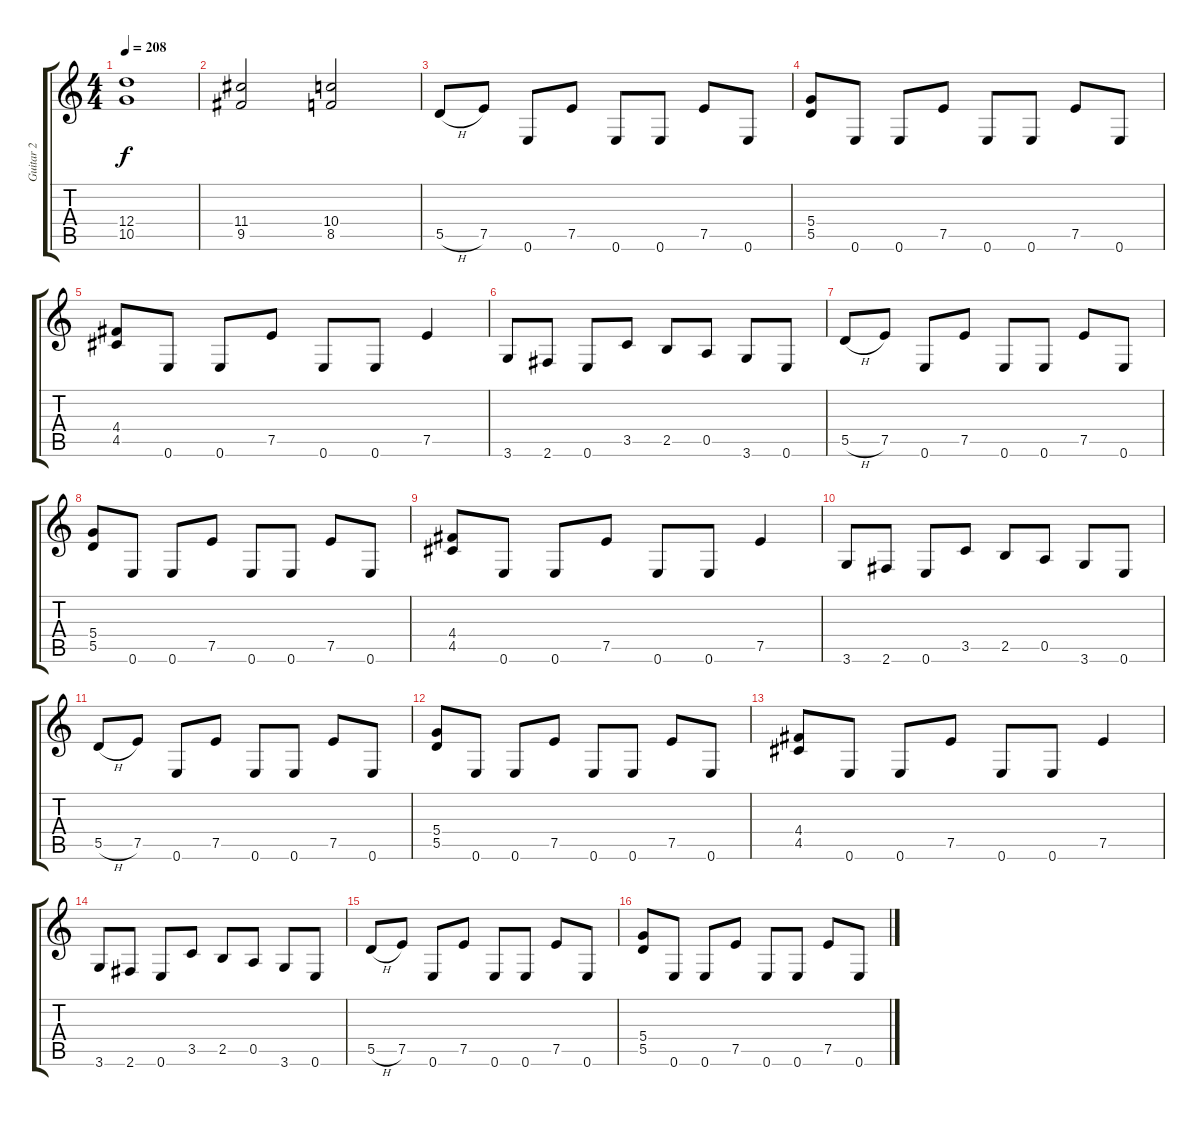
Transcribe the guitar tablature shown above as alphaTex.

\track ("Guitar 2" "Guitar 2") {instrument overdrivenguitar}
\staff {score tabs}
\tuning (E4 B3 G3 D3 A2 E2) {hide}
\ts (4 4)
\tempo 208
\clef g2
\ks c
(12.4 10.5).1{dy f} |
(11.4 9.5).2 (10.4 8.5).2 |
5.5{h}.8 7.5.8 0.6.8 7.5.8 0.6.8 0.6.8 7.5.8 0.6.8 |
(5.4 5.5).8 0.6.8 0.6.8 7.5.8 0.6.8 0.6.8 7.5.8 0.6.8 |
(4.4 4.5).8 0.6.8 0.6.8 7.5.8 0.6.8 0.6.8 7.5.4 |
3.6.8 2.6.8 0.6.8 3.5.8 2.5.8 0.5.8 3.6.8 0.6.8 |
5.5{h}.8 7.5.8 0.6.8 7.5.8 0.6.8 0.6.8 7.5.8 0.6.8 |
(5.4 5.5).8 0.6.8 0.6.8 7.5.8 0.6.8 0.6.8 7.5.8 0.6.8 |
(4.4 4.5).8 0.6.8 0.6.8 7.5.8 0.6.8 0.6.8 7.5.4 |
3.6.8 2.6.8 0.6.8 3.5.8 2.5.8 0.5.8 3.6.8 0.6.8 |
5.5{h}.8 7.5.8 0.6.8 7.5.8 0.6.8 0.6.8 7.5.8 0.6.8 |
(5.4 5.5).8 0.6.8 0.6.8 7.5.8 0.6.8 0.6.8 7.5.8 0.6.8 |
(4.4 4.5).8 0.6.8 0.6.8 7.5.8 0.6.8 0.6.8 7.5.4 |
3.6.8 2.6.8 0.6.8 3.5.8 2.5.8 0.5.8 3.6.8 0.6.8 |
5.5{h}.8 7.5.8 0.6.8 7.5.8 0.6.8 0.6.8 7.5.8 0.6.8 |
(5.4 5.5).8 0.6.8 0.6.8 7.5.8 0.6.8 0.6.8 7.5.8 0.6.8
